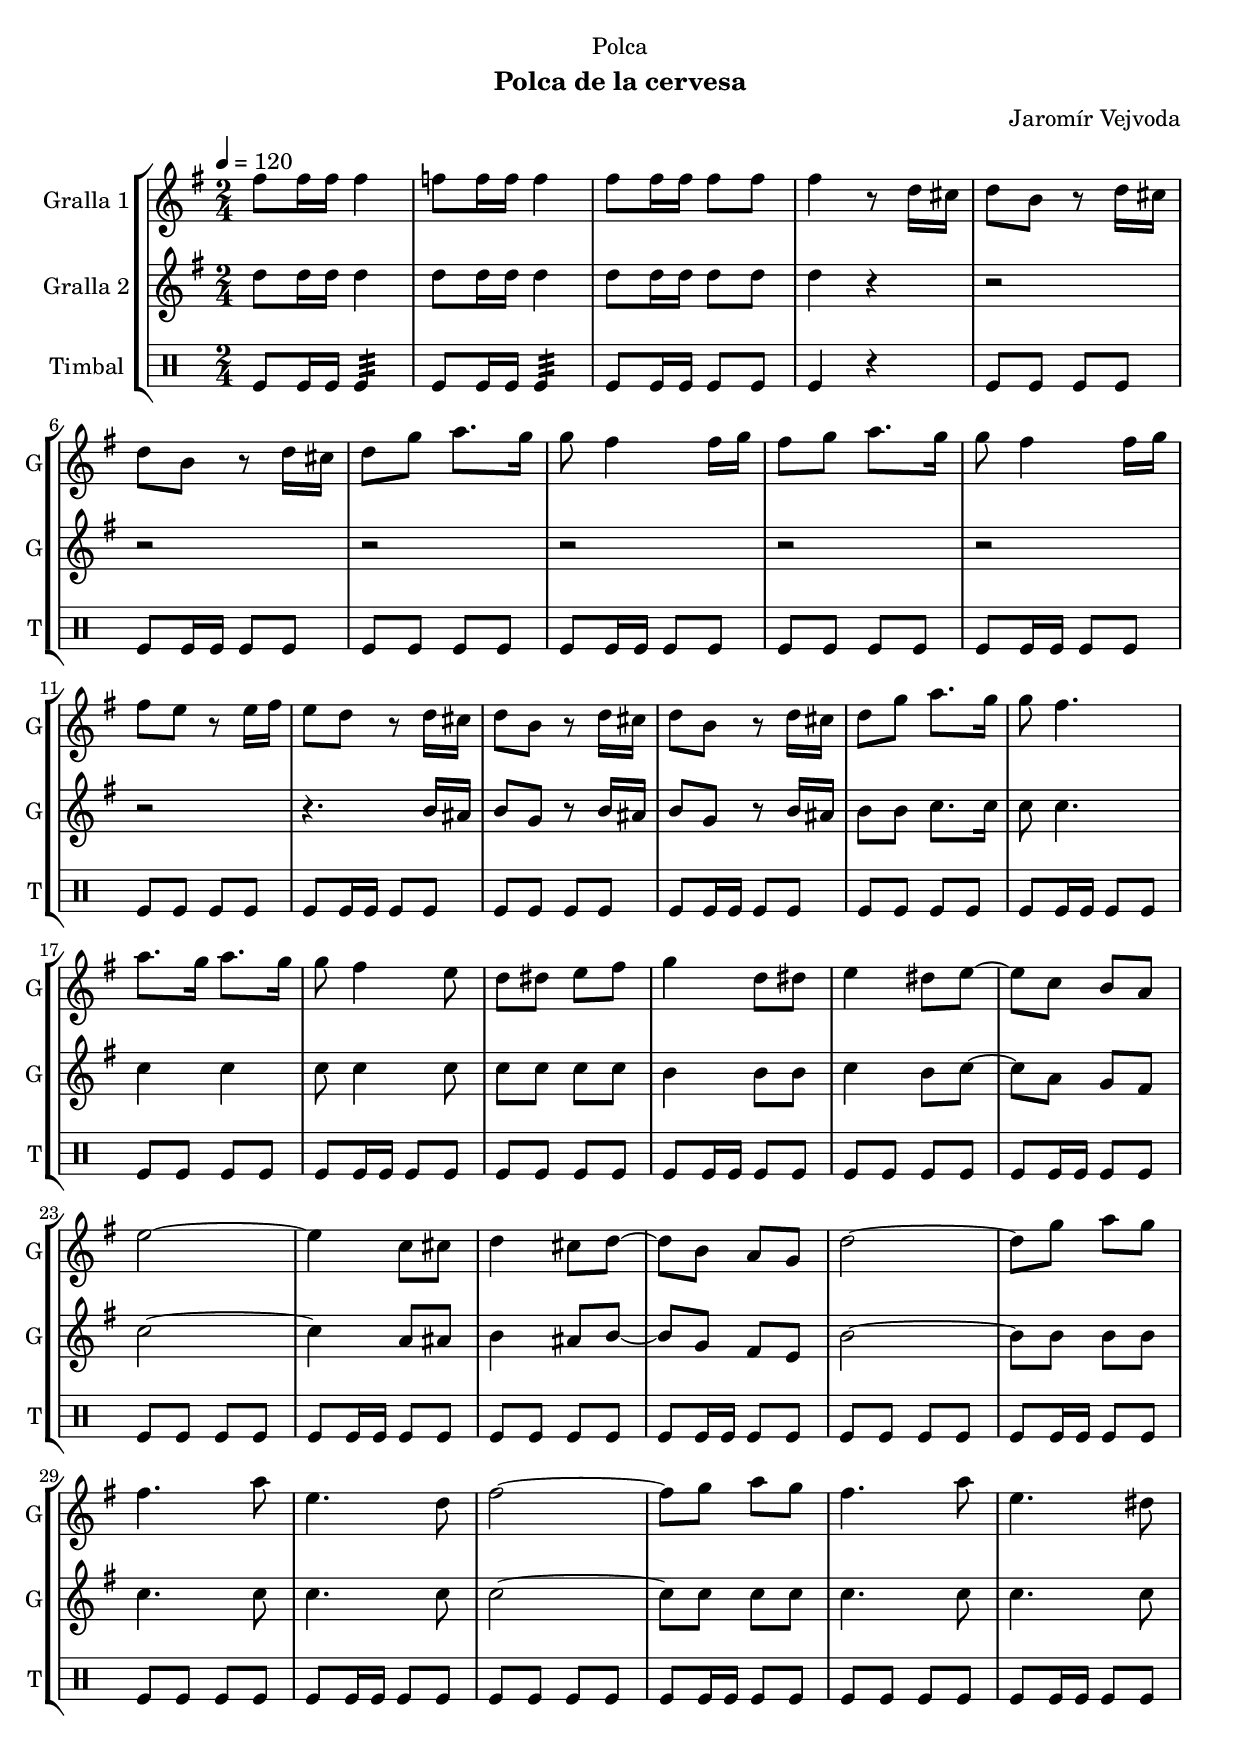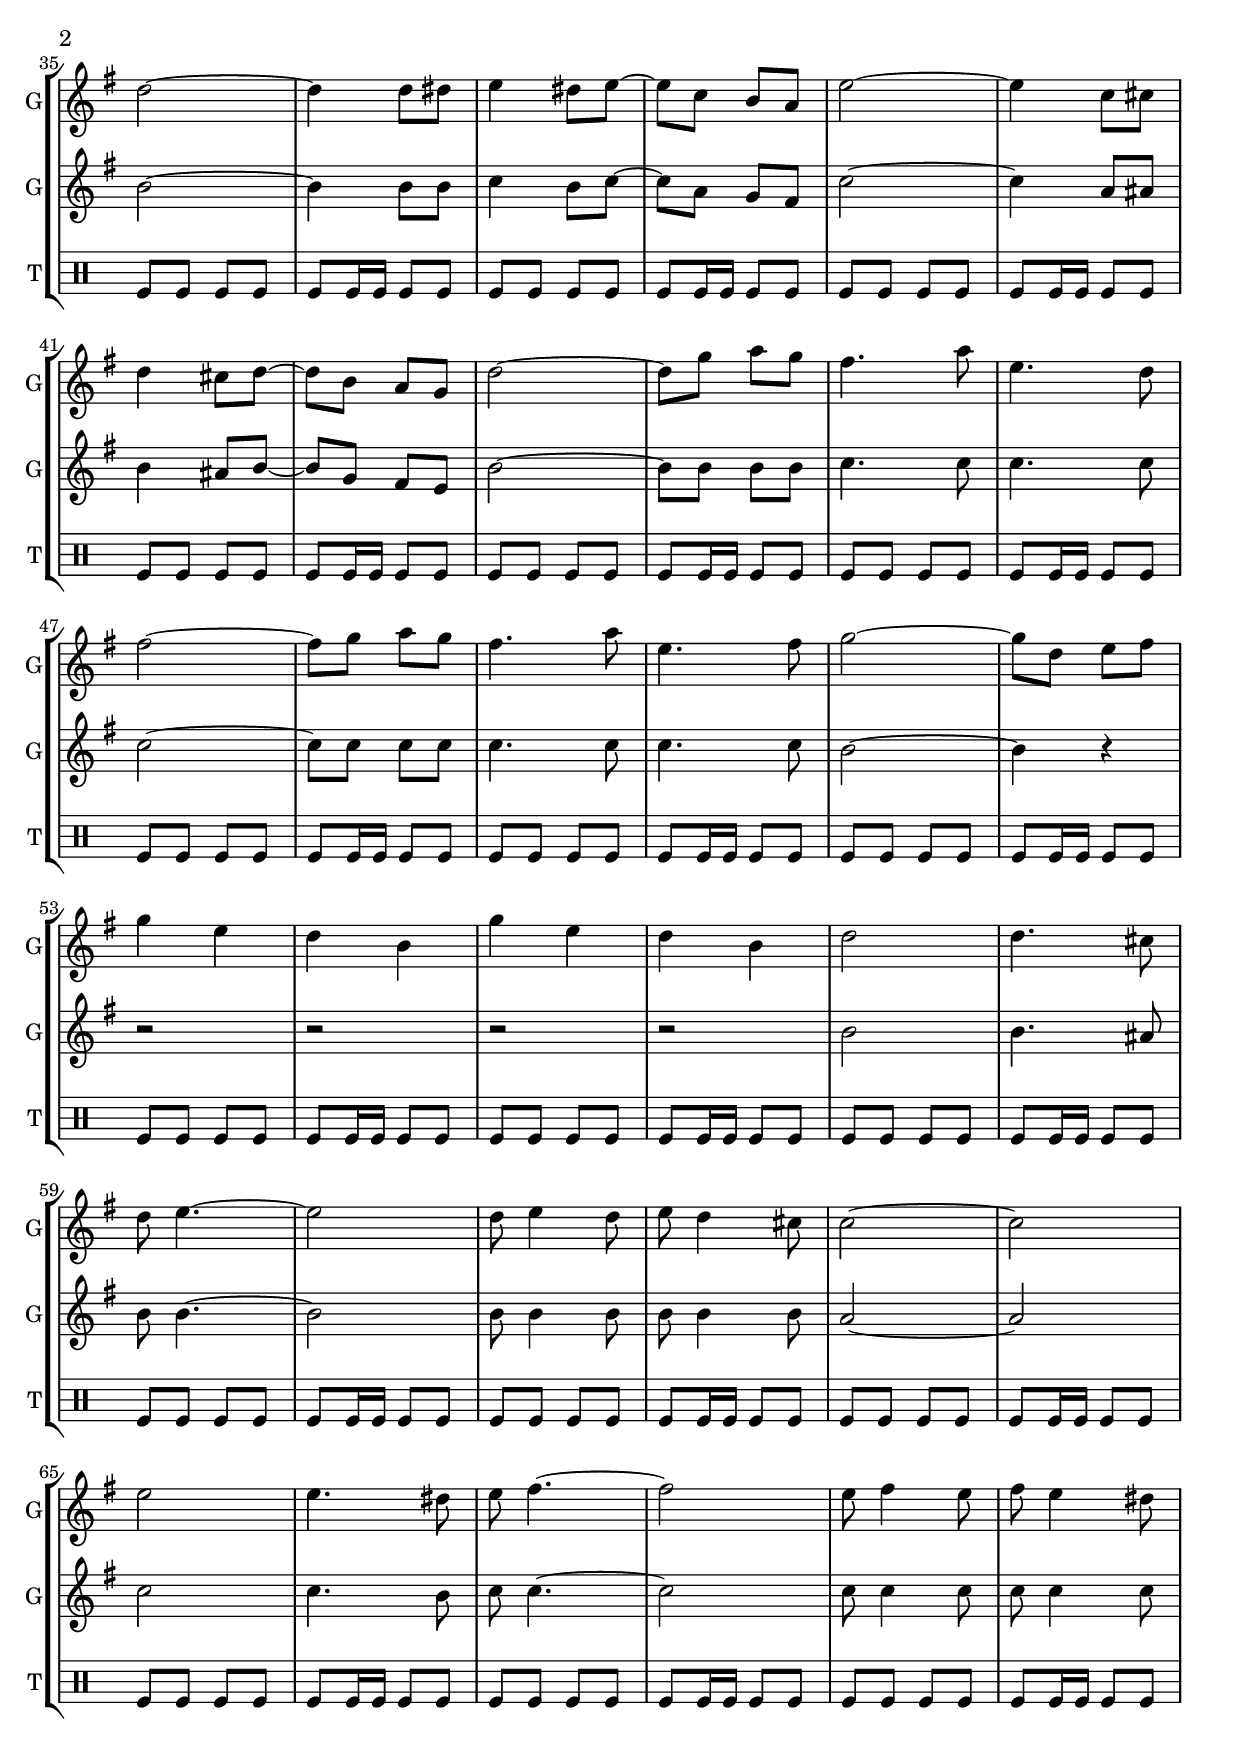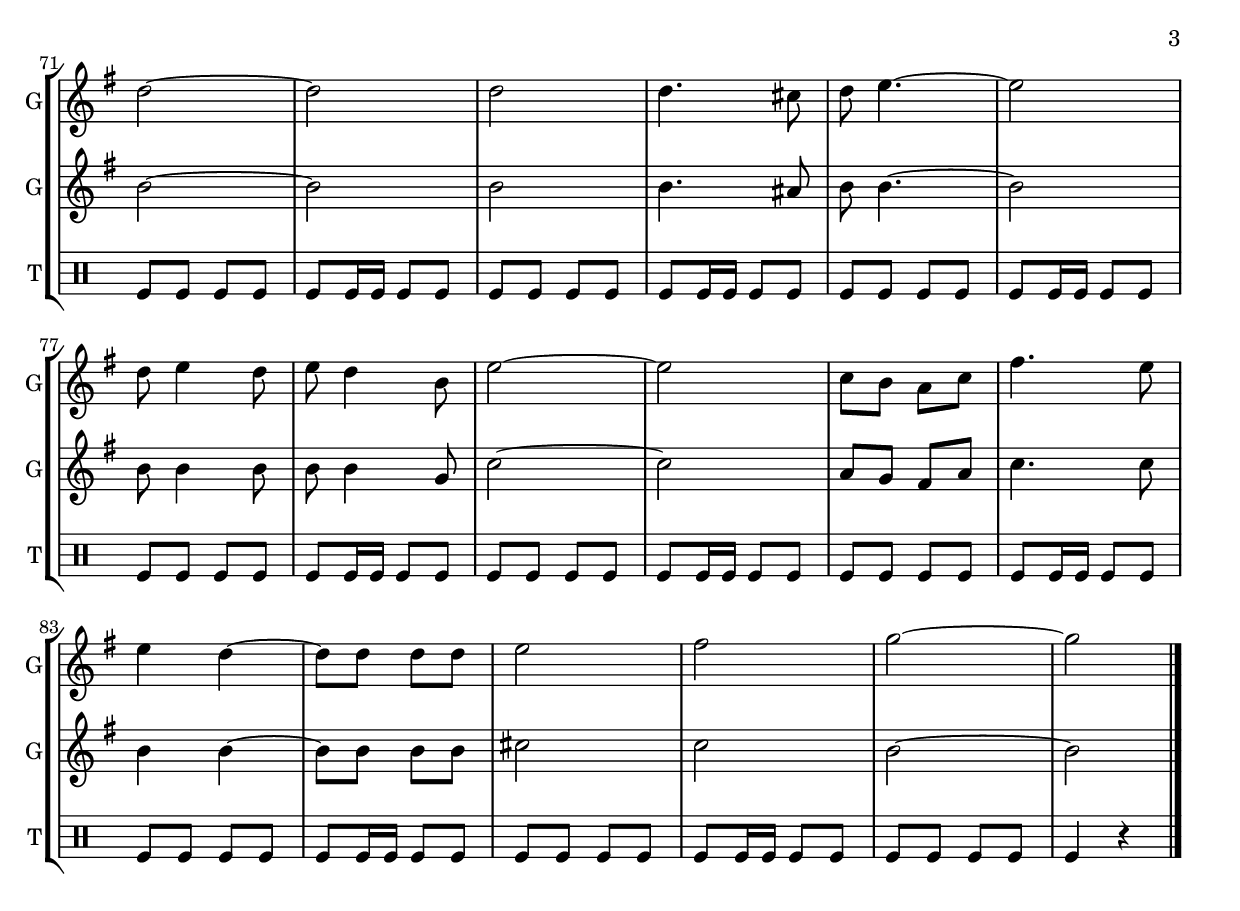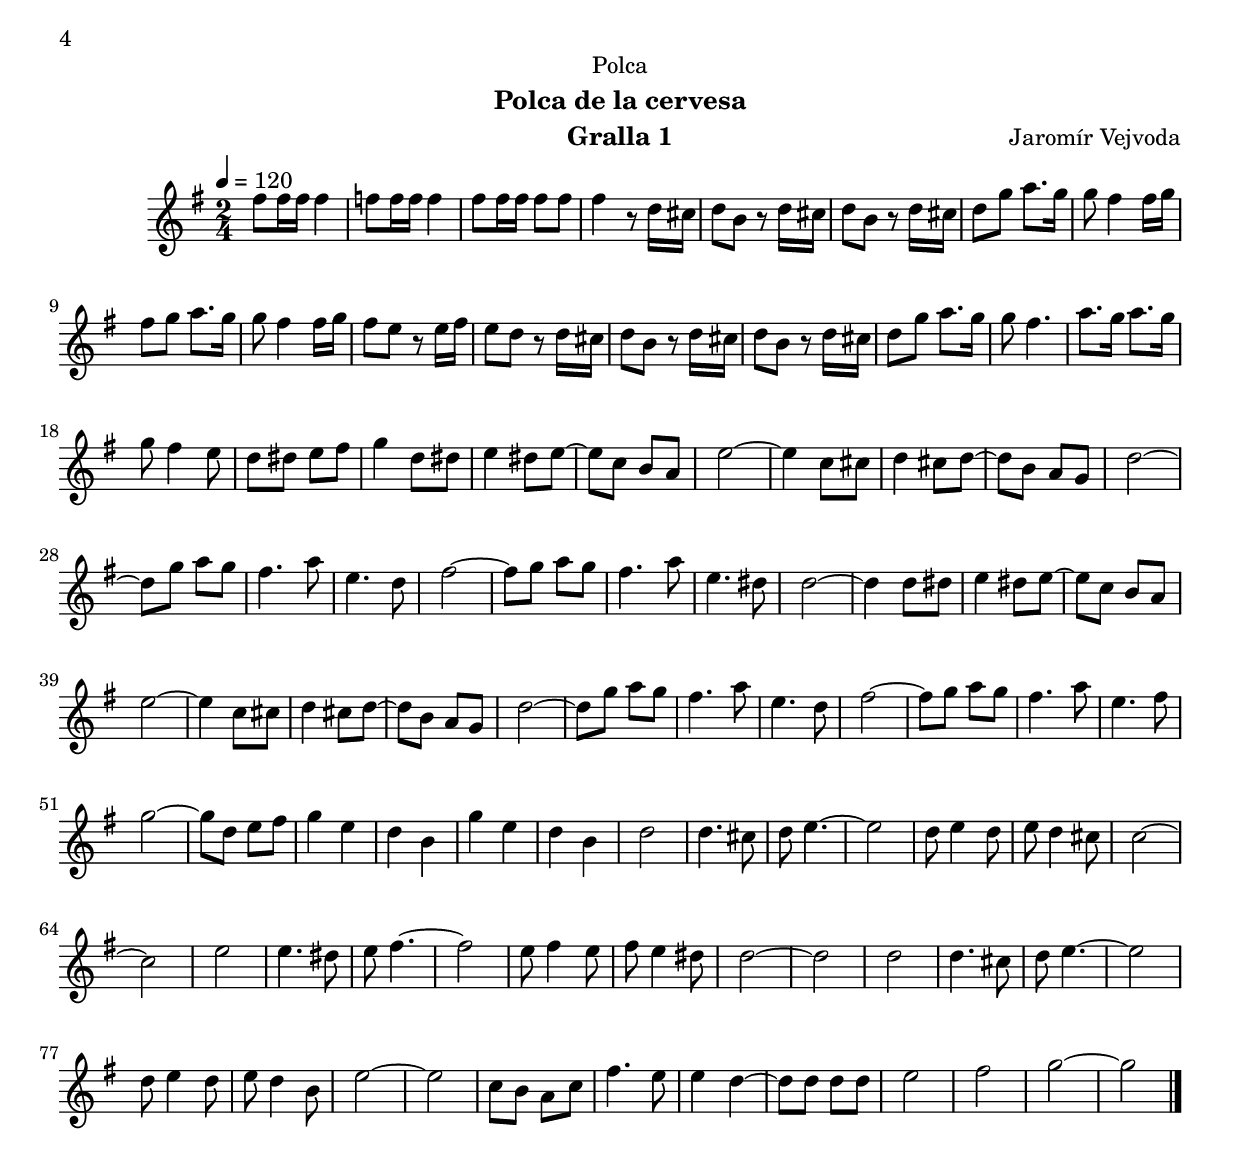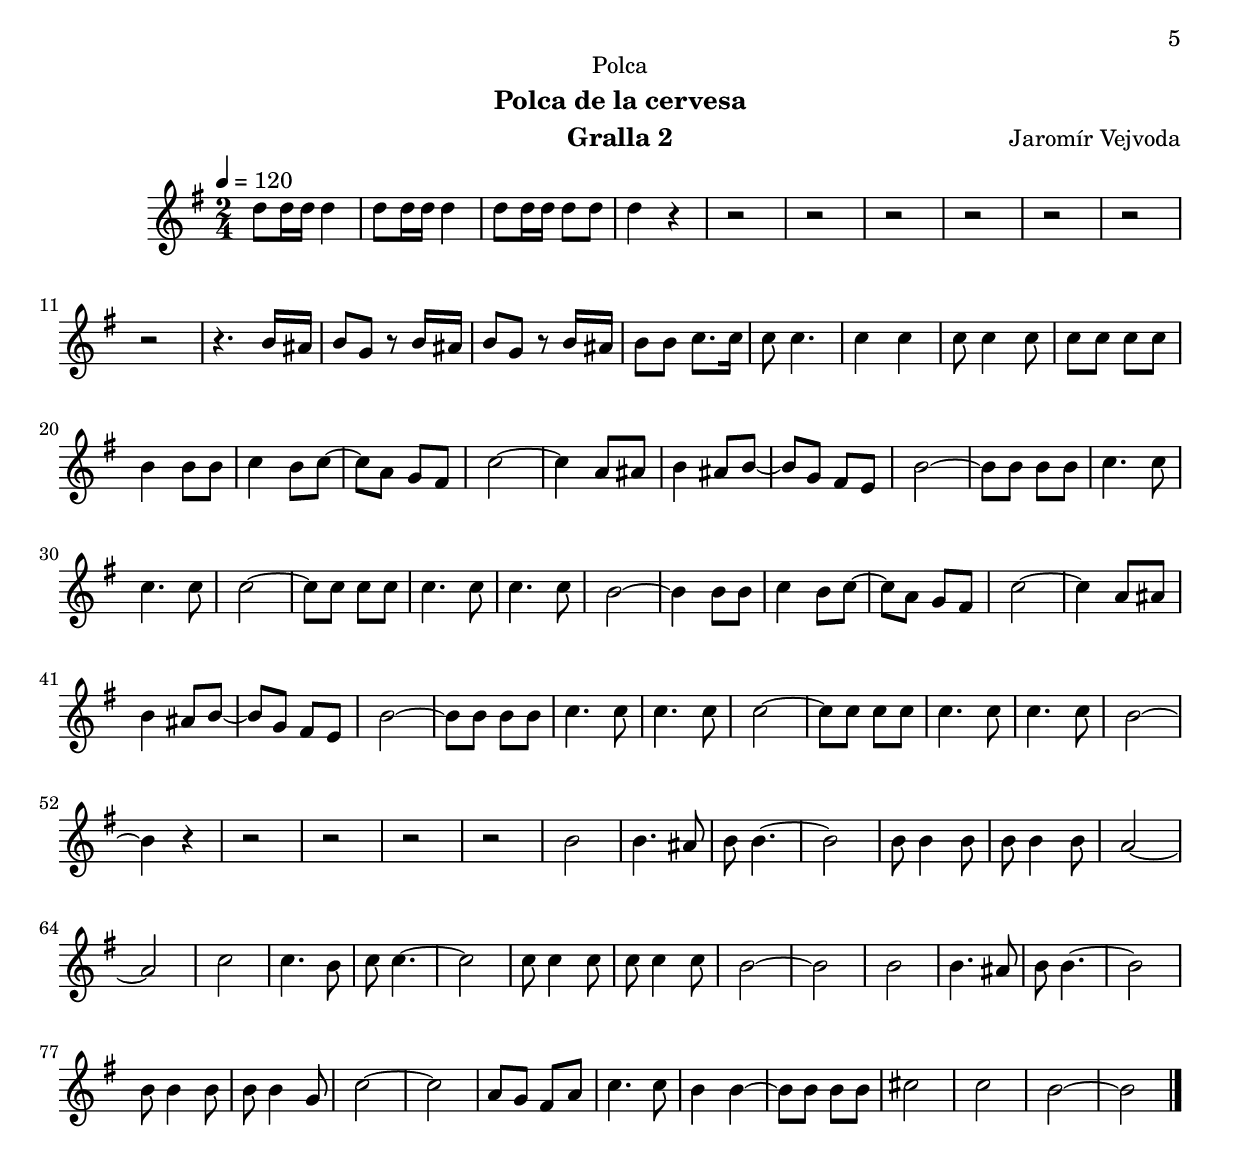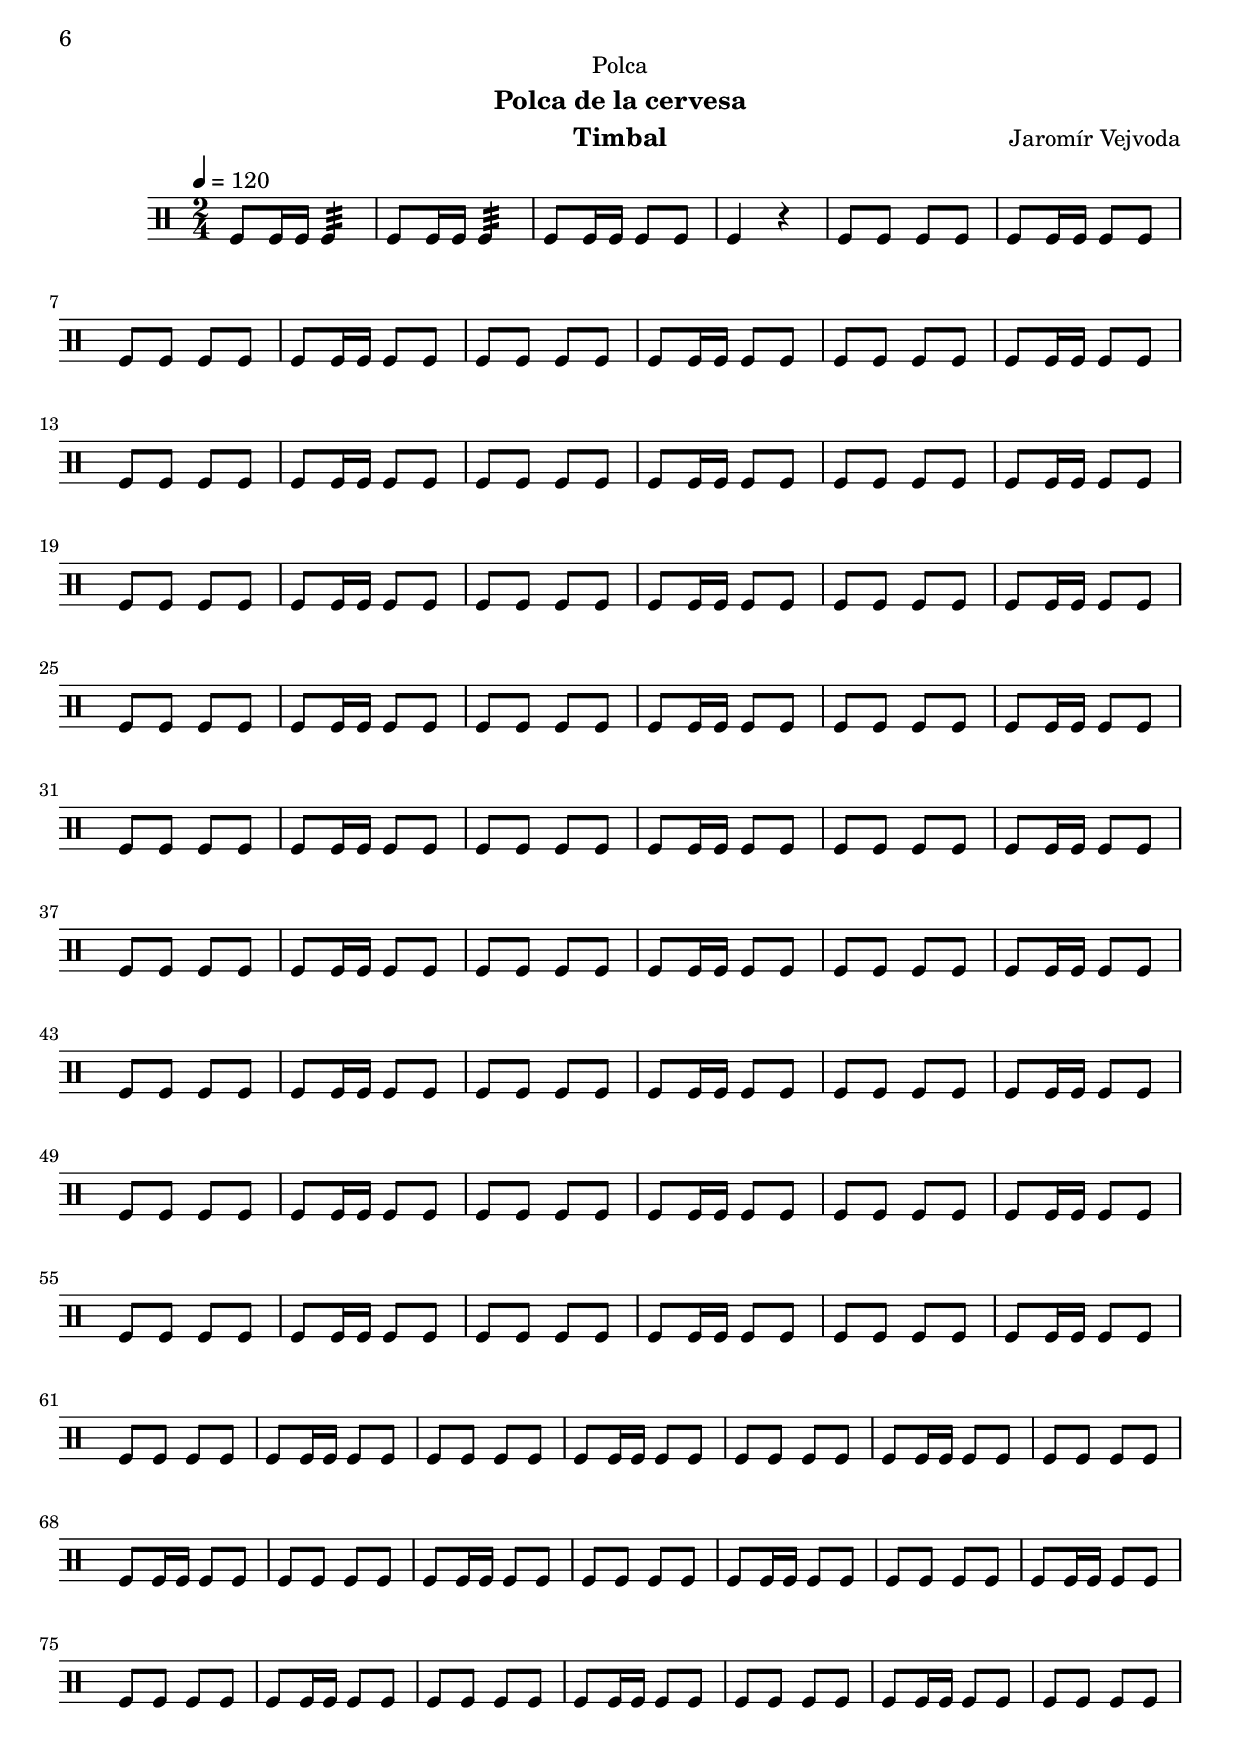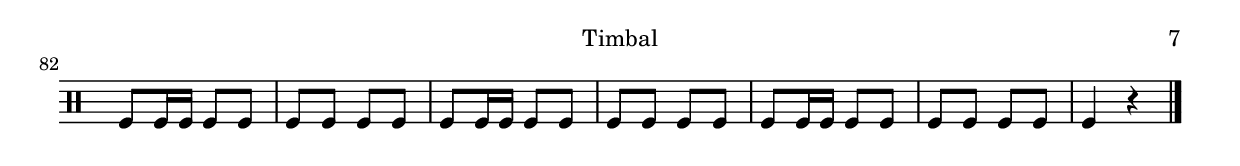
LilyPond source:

\version "2.22.1"

\header {
  dedication="Polca"
  title=""
  subtitle="Polca de la cervesa"
  subsubtitle=""
  poet=""
  meter=""
  piece=""
  composer="Jaromír Vejvoda"
  arranger=""
  opus=""
  instrument=""
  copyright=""
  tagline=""
}

liniaroAa =
\relative fis''
{
  \tempo 4=120
  \clef treble
  \key g \major
  \time 2/4
  fis8 fis16 fis fis4  |
  f8 f16 f f4  |
  fis8 fis16 fis fis8 fis  |
  fis4 r8 d16 cis  |
  %05
  d8 b r d16 cis  |
  d8 b r d16 cis  |
  d8 g a8. g16  |
  g8 fis4 fis16 g  |
  fis8 g a8. g16  |
  %10
  g8 fis4 fis16 g  |
  fis8 e r e16 fis  |
  e8 d r d16 cis  |
  d8 b r d16 cis  |
  d8 b r d16 cis  |
  %15
  d8 g a8. g16  |
  g8 fis4.  |
  a8. g16 a8. g16  |
  g8 fis4 e8  |
  d8 dis e fis  |
  %20
  g4 d8 dis  |
  e4 dis8 e ~  |
  e8 c b a  |
  e'2 ~  |
  e4 c8 cis  |
  %25
  d4 cis8 d ~  |
  d8 b a g  |
  d'2 ~  |
  d8 g a g  |
  fis4. a8  |
  %30
  e4. d8  |
  fis2 ~  |
  fis8 g a g  |
  fis4. a8  |
  e4. dis8  |
  %35
  d2 ~  |
  d4 d8 dis  |
  e4 dis8 e ~  |
  e8 c b a  |
  e'2 ~  |
  %40
  e4 c8 cis  |
  d4 cis8 d ~  |
  d8 b a g  |
  d'2 ~  |
  d8 g a g  |
  %45
  fis4. a8  |
  e4. d8  |
  fis2 ~  |
  fis8 g a g  |
  fis4. a8  |
  %50
  e4. fis8  |
  g2 ~  |
  g8 d e fis  |
  g4 e  |
  d4 b  |
  %55
  g'4 e  |
  d4 b  |
  d2  |
  d4. cis8  |
  d8 e4. ~  |
  %60
  e2  |
  d8 e4 d8  |
  e8 d4 cis8  |
  c2 ~  |
  c2  |
  %65
  e2  |
  e4. dis8  |
  e8 fis4. ~  |
  fis2  |
  e8 fis4 e8  |
  %70
  fis8 e4 dis8  |
  d2 ~  |
  d2  |
  d2  |
  d4. cis8  |
  %75
  d8 e4. ~  |
  e2  |
  d8 e4 d8  |
  e8 d4 b8  |
  e2 ~  |
  %80
  e2  |
  c8 b a c  |
  fis4. e8  |
  e4 d ~  |
  d8 d d d  |
  %85
  e2  |
  fis2  |
  g2 ~  |
  g2  \bar "|."
}

liniaroAb =
\relative d''
{
  \tempo 4=120
  \clef treble
  \key g \major
  \time 2/4
  d8 d16 d d4  |
  d8 d16 d d4  |
  d8 d16 d d8 d  |
  d4 r  |
  %05
  r2  |
  r2  |
  r2  |
  r2  |
  r2  |
  %10
  r2  |
  r2  |
  r4. b16 ais  |
  b8 g r b16 ais  |
  b8 g r b16 ais  |
  %15
  b8 b c8. c16  |
  c8 c4.  |
  c4 c  |
  c8 c4 c8  |
  c8 c c c  |
  %20
  b4 b8 b  |
  c4 b8 c ~  |
  c8 a g fis  |
  c'2 ~  |
  c4 a8 ais  |
  %25
  b4 ais8 b ~  |
  b8 g fis e  |
  b'2 ~  |
  b8 b b b  |
  c4. c8  |
  %30
  c4. c8  |
  c2 ~  |
  c8 c c c  |
  c4. c8  |
  c4. c8  |
  %35
  b2 ~  |
  b4 b8 b  |
  c4 b8 c ~  |
  c8 a g fis  |
  c'2 ~  |
  %40
  c4 a8 ais  |
  b4 ais8 b ~  |
  b8 g fis e  |
  b'2 ~  |
  b8 b b b  |
  %45
  c4. c8  |
  c4. c8  |
  c2 ~  |
  c8 c c c  |
  c4. c8  |
  %50
  c4. c8  |
  b2 ~  |
  b4 r  |
  r2  |
  r2  |
  %55
  r2  |
  r2  |
  b2  |
  b4. ais8  |
  b8 b4. ~  |
  %60
  b2  |
  b8 b4 b8  |
  b8 b4 b8  |
  a2 ~  |
  a2  |
  %65
  c2  |
  c4. b8  |
  c8 c4. ~  |
  c2  |
  c8 c4 c8  |
  %70
  c8 c4 c8  |
  b2 ~  |
  b2  |
  b2  |
  b4. ais8  |
  %75
  b8 b4. ~  |
  b2  |
  b8 b4 b8  |
  b8 b4 g8  |
  c2 ~  |
  %80
  c2  |
  a8 g fis a  |
  c4. c8  |
  b4 b ~  |
  b8 b b b  |
  %85
  cis2  |
  c2  |
  b2 ~  |
  b2  \bar "|."
}

liniaroAc =
\drummode
{
  \tempo 4=120
  \time 2/4
  tomfl8 tomfl16 tomfl tomfl4:32  |
  tomfl8 tomfl16 tomfl tomfl4:32  |
  tomfl8 tomfl16 tomfl tomfl8 tomfl  |
  tomfl4 r  |
  %05
  tomfl8 tomfl tomfl tomfl  |
  tomfl8 tomfl16 tomfl tomfl8 tomfl  |
  tomfl8 tomfl tomfl tomfl  |
  tomfl8 tomfl16 tomfl tomfl8 tomfl  |
  tomfl8 tomfl tomfl tomfl  |
  %10
  tomfl8 tomfl16 tomfl tomfl8 tomfl  |
  tomfl8 tomfl tomfl tomfl  |
  tomfl8 tomfl16 tomfl tomfl8 tomfl  |
  tomfl8 tomfl tomfl tomfl  |
  tomfl8 tomfl16 tomfl tomfl8 tomfl  |
  %15
  tomfl8 tomfl tomfl tomfl  |
  tomfl8 tomfl16 tomfl tomfl8 tomfl  |
  tomfl8 tomfl tomfl tomfl  |
  tomfl8 tomfl16 tomfl tomfl8 tomfl  |
  tomfl8 tomfl tomfl tomfl  |
  %20
  tomfl8 tomfl16 tomfl tomfl8 tomfl  |
  tomfl8 tomfl tomfl tomfl  |
  tomfl8 tomfl16 tomfl tomfl8 tomfl  |
  tomfl8 tomfl tomfl tomfl  |
  tomfl8 tomfl16 tomfl tomfl8 tomfl  |
  %25
  tomfl8 tomfl tomfl tomfl  |
  tomfl8 tomfl16 tomfl tomfl8 tomfl  |
  tomfl8 tomfl tomfl tomfl  |
  tomfl8 tomfl16 tomfl tomfl8 tomfl  |
  tomfl8 tomfl tomfl tomfl  |
  %30
  tomfl8 tomfl16 tomfl tomfl8 tomfl  |
  tomfl8 tomfl tomfl tomfl  |
  tomfl8 tomfl16 tomfl tomfl8 tomfl  |
  tomfl8 tomfl tomfl tomfl  |
  tomfl8 tomfl16 tomfl tomfl8 tomfl  |
  %35
  tomfl8 tomfl tomfl tomfl  |
  tomfl8 tomfl16 tomfl tomfl8 tomfl  |
  tomfl8 tomfl tomfl tomfl  |
  tomfl8 tomfl16 tomfl tomfl8 tomfl  |
  tomfl8 tomfl tomfl tomfl  |
  %40
  tomfl8 tomfl16 tomfl tomfl8 tomfl  |
  tomfl8 tomfl tomfl tomfl  |
  tomfl8 tomfl16 tomfl tomfl8 tomfl  |
  tomfl8 tomfl tomfl tomfl  |
  tomfl8 tomfl16 tomfl tomfl8 tomfl  |
  %45
  tomfl8 tomfl tomfl tomfl  |
  tomfl8 tomfl16 tomfl tomfl8 tomfl  |
  tomfl8 tomfl tomfl tomfl  |
  tomfl8 tomfl16 tomfl tomfl8 tomfl  |
  tomfl8 tomfl tomfl tomfl  |
  %50
  tomfl8 tomfl16 tomfl tomfl8 tomfl  |
  tomfl8 tomfl tomfl tomfl  |
  tomfl8 tomfl16 tomfl tomfl8 tomfl  |
  tomfl8 tomfl tomfl tomfl  |
  tomfl8 tomfl16 tomfl tomfl8 tomfl  |
  %55
  tomfl8 tomfl tomfl tomfl  |
  tomfl8 tomfl16 tomfl tomfl8 tomfl  |
  tomfl8 tomfl tomfl tomfl  |
  tomfl8 tomfl16 tomfl tomfl8 tomfl  |
  tomfl8 tomfl tomfl tomfl  |
  %60
  tomfl8 tomfl16 tomfl tomfl8 tomfl  |
  tomfl8 tomfl tomfl tomfl  |
  tomfl8 tomfl16 tomfl tomfl8 tomfl  |
  tomfl8 tomfl tomfl tomfl  |
  tomfl8 tomfl16 tomfl tomfl8 tomfl  |
  %65
  tomfl8 tomfl tomfl tomfl  |
  tomfl8 tomfl16 tomfl tomfl8 tomfl  |
  tomfl8 tomfl tomfl tomfl  |
  tomfl8 tomfl16 tomfl tomfl8 tomfl  |
  tomfl8 tomfl tomfl tomfl  |
  %70
  tomfl8 tomfl16 tomfl tomfl8 tomfl  |
  tomfl8 tomfl tomfl tomfl  |
  tomfl8 tomfl16 tomfl tomfl8 tomfl  |
  tomfl8 tomfl tomfl tomfl  |
  tomfl8 tomfl16 tomfl tomfl8 tomfl  |
  %75
  tomfl8 tomfl tomfl tomfl  |
  tomfl8 tomfl16 tomfl tomfl8 tomfl  |
  tomfl8 tomfl tomfl tomfl  |
  tomfl8 tomfl16 tomfl tomfl8 tomfl  |
  tomfl8 tomfl tomfl tomfl  |
  %80
  tomfl8 tomfl16 tomfl tomfl8 tomfl  |
  tomfl8 tomfl tomfl tomfl  |
  tomfl8 tomfl16 tomfl tomfl8 tomfl  |
  tomfl8 tomfl tomfl tomfl  |
  tomfl8 tomfl16 tomfl tomfl8 tomfl  |
  %85
  tomfl8 tomfl tomfl tomfl  |
  tomfl8 tomfl16 tomfl tomfl8 tomfl  |
  tomfl8 tomfl tomfl tomfl  |
  tomfl4 r4  \bar "|." % kompletite
}

\bookpart {
  \score {
    \new StaffGroup {
      \override Score.RehearsalMark #'self-alignment-X = #LEFT
      <<
        \new Staff \with {instrumentName = #"Gralla 1" shortInstrumentName = #"G"} \liniaroAa
        \new Staff \with {instrumentName = #"Gralla 2" shortInstrumentName = #"G"} \liniaroAb
        \new DrumStaff \with {instrumentName = #"Timbal" shortInstrumentName = #"T"} \liniaroAc
      >>
    }
    \layout {}
  }
  \score { \unfoldRepeats
    \new StaffGroup {
      \override Score.RehearsalMark #'self-alignment-X = #LEFT
      <<
        \new Staff \with {instrumentName = #"Gralla 1" shortInstrumentName = #"G"} \liniaroAa
        \new Staff \with {instrumentName = #"Gralla 2" shortInstrumentName = #"G"} \liniaroAb
        \new DrumStaff \with {instrumentName = #"Timbal" shortInstrumentName = #"T"} \liniaroAc
      >>
    }
    \midi {
      \set Staff.midiInstrument = "oboe"
      \set DrumStaff.midiInstrument = "drums"
    }
  }
}

\bookpart {
  \header {instrument="Gralla 1"}
  \score {
    \new StaffGroup {
      \override Score.RehearsalMark #'self-alignment-X = #LEFT
      <<
        \new Staff \liniaroAa
      >>
    }
    \layout {}
  }
  \score { \unfoldRepeats
    \new StaffGroup {
      \override Score.RehearsalMark #'self-alignment-X = #LEFT
      <<
        \new Staff \liniaroAa
      >>
    }
    \midi {
      \set Staff.midiInstrument = "oboe"
      \set DrumStaff.midiInstrument = "drums"
    }
  }
}

\bookpart {
  \header {instrument="Gralla 2"}
  \score {
    \new StaffGroup {
      \override Score.RehearsalMark #'self-alignment-X = #LEFT
      <<
        \new Staff \liniaroAb
      >>
    }
    \layout {}
  }
  \score { \unfoldRepeats
    \new StaffGroup {
      \override Score.RehearsalMark #'self-alignment-X = #LEFT
      <<
        \new Staff \liniaroAb
      >>
    }
    \midi {
      \set Staff.midiInstrument = "oboe"
      \set DrumStaff.midiInstrument = "drums"
    }
  }
}

\bookpart {
  \header {instrument="Timbal"}
  \score {
    \new StaffGroup {
      \override Score.RehearsalMark #'self-alignment-X = #LEFT
      <<
        \new DrumStaff \liniaroAc
      >>
    }
    \layout {}
  }
  \score { \unfoldRepeats
    \new StaffGroup {
      \override Score.RehearsalMark #'self-alignment-X = #LEFT
      <<
        \new DrumStaff \liniaroAc
      >>
    }
    \midi {
      \set Staff.midiInstrument = "oboe"
      \set DrumStaff.midiInstrument = "drums"
    }
  }
}

